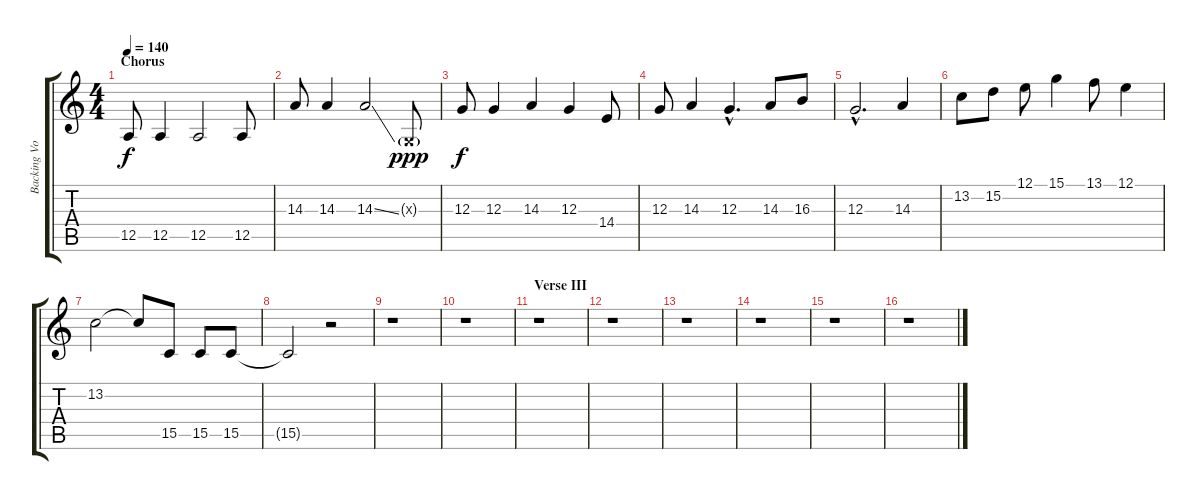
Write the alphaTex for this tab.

\track ("Backing Vocals / Choir" "Backing Vo") {instrument choiraahs}
\staff {score tabs}
\tuning (E4 B3 G3 D3 A2 E2) {hide}
\ts (4 4)
\section ("" "Chorus")
\tempo 140
\clef g2
\ks c
12.5.8{dy f instrument synthvoice} 12.5.4 12.5.2 12.5.8 |
14.3.8 14.3.4 14.3{ss}.2 0.3{g x}.8{dy ppp} |
12.3.8{dy f} 12.3.4 14.3.4 12.3.4 14.4.8 |
12.3.8 14.3.4 12.3{hac}.4{d} 14.3.8 16.3.8 |
12.3{hac}.2{d} 14.3.4 |
13.2.8 15.2.8 12.1.8 15.1.4 13.1.8 12.1.4 |
13.2.2 13.2{t}.8 15.5.8 15.5.8 15.5.8 |
15.5{t}.2 r.2 |
r.1 |
r.1 |
\section ("" "Verse III")
r.1 |
r.1 |
r.1 |
r.1 |
r.1 |
r.1
